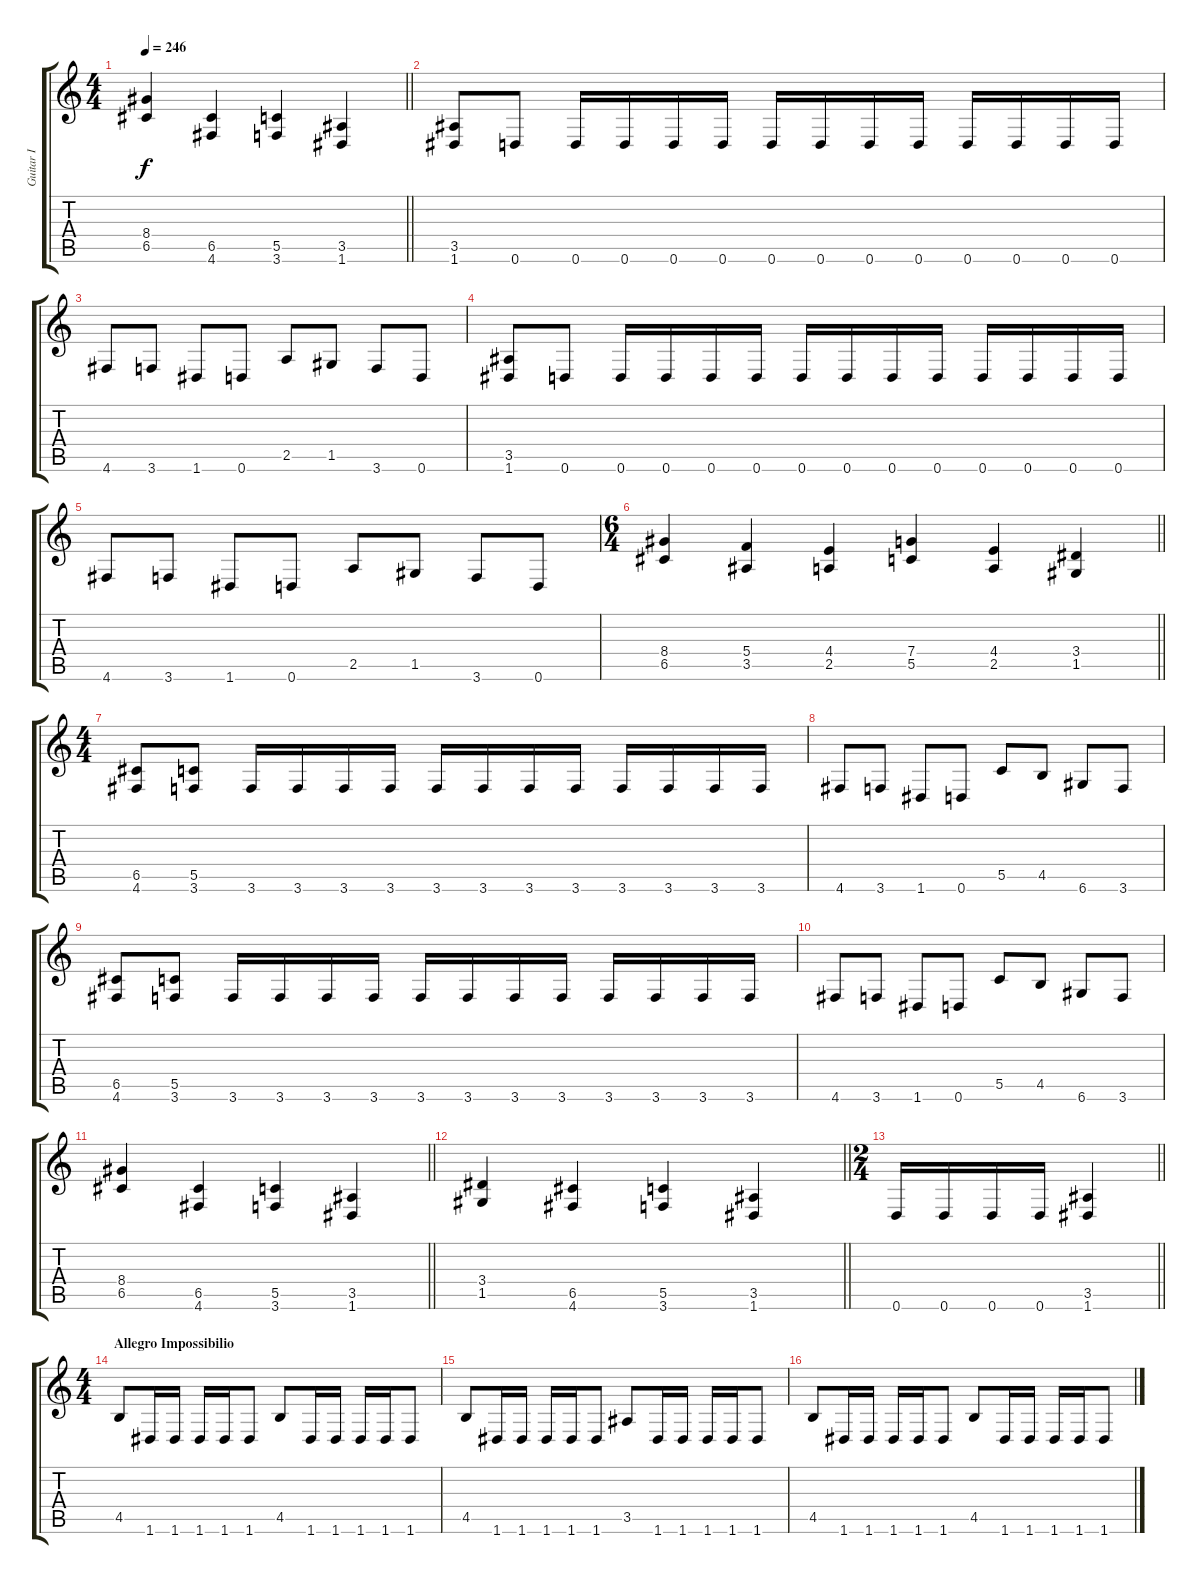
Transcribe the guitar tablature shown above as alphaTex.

\track ("Guitar I" "Guitar I") {instrument distortionguitar}
\staff {score tabs}
\tuning (D4 A3 F3 C3 G2 D2) {hide}
\ts (4 4)
\tempo 246
\clef g2
\barLineRight lightlight
\ks c
(8.4 6.5).4{dy f} (6.5 4.6).4 (5.5 3.6).4 (3.5 1.6).4 |
\section ("" "")
(3.5 1.6).8 0.6.8 0.6.16 0.6.16 0.6.16 0.6.16 0.6.16 0.6.16 0.6.16 0.6.16 0.6.16 0.6.16 0.6.16 0.6.16 |
4.6.8 3.6.8 1.6.8 0.6.8 2.5.8 1.5.8 3.6.8 0.6.8 |
(3.5 1.6).8 0.6.8 0.6.16 0.6.16 0.6.16 0.6.16 0.6.16 0.6.16 0.6.16 0.6.16 0.6.16 0.6.16 0.6.16 0.6.16 |
4.6.8 3.6.8 1.6.8 0.6.8 2.5.8 1.5.8 3.6.8 0.6.8 |
\ts (6 4)
\barLineRight lightlight
(8.4 6.5).4 (5.4 3.5).4 (4.4 2.5).4 (7.4 5.5).4 (4.4 2.5).4 (3.4 1.5).4 |
\ts (4 4)
\section ("" "")
(6.5 4.6).8 (5.5 3.6).8 3.6.16 3.6.16 3.6.16 3.6.16 3.6.16 3.6.16 3.6.16 3.6.16 3.6.16 3.6.16 3.6.16 3.6.16 |
4.6.8 3.6.8 1.6.8 0.6.8 5.5.8 4.5.8 6.6.8 3.6.8 |
(6.5 4.6).8 (5.5 3.6).8 3.6.16 3.6.16 3.6.16 3.6.16 3.6.16 3.6.16 3.6.16 3.6.16 3.6.16 3.6.16 3.6.16 3.6.16 |
4.6.8 3.6.8 1.6.8 0.6.8 5.5.8 4.5.8 6.6.8 3.6.8 |
\barLineRight lightlight
(8.4 6.5).4 (6.5 4.6).4 (5.5 3.6).4 (3.5 1.6).4 |
\barLineRight lightlight
(3.4 1.5).4 (6.5 4.6).4 (5.5 3.6).4 (3.5 1.6).4 |
\ts (2 4)
\barLineRight lightlight
0.6.16 0.6.16 0.6.16 0.6.16 (3.5 1.6).4 |
\ts (4 4)
\section ("" "Allegro Impossibilio")
4.5.8 1.6.16 1.6.16 1.6.16 1.6.16 1.6.8 4.5.8 1.6.16 1.6.16 1.6.16 1.6.16 1.6.8 |
4.5.8 1.6.16 1.6.16 1.6.16 1.6.16 1.6.8 3.5.8 1.6.16 1.6.16 1.6.16 1.6.16 1.6.8 |
4.5.8 1.6.16 1.6.16 1.6.16 1.6.16 1.6.8 4.5.8 1.6.16 1.6.16 1.6.16 1.6.16 1.6.8
